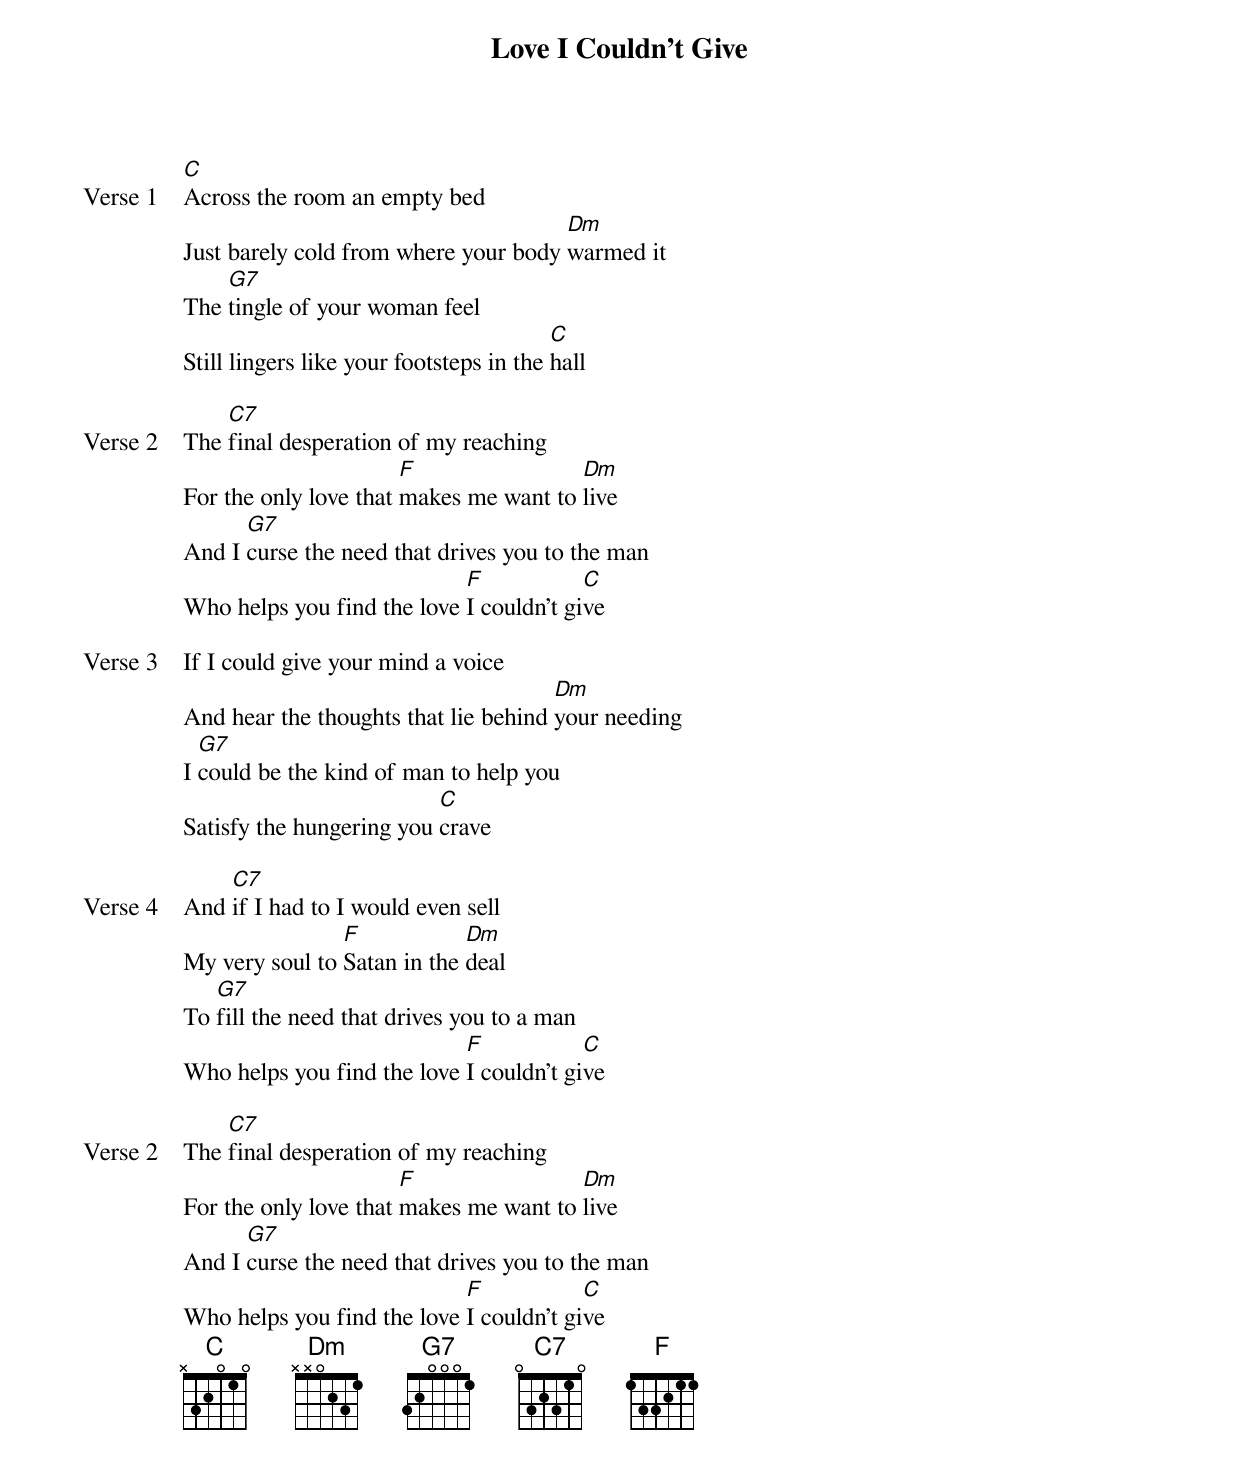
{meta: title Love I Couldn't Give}
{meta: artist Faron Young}
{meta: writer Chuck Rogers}

{start_of_verse: Verse 1}
[C]Across the room an empty bed
Just barely cold from where your body [Dm]warmed it
The [G7]tingle of your woman feel
Still lingers like your footsteps in the [C]hall
{end_of_verse}

{start_of_verse: Verse 2}
The [C7]final desperation of my reaching
For the only love that [F]makes me want to [Dm]live
And I [G7]curse the need that drives you to the man
Who helps you find the love [F]I couldn't gi[C]ve
{end_of_verse}

{start_of_verse: Verse 3}
If I could give your mind a voice
And hear the thoughts that lie behind [Dm]your needing
I [G7]could be the kind of man to help you
Satisfy the hungering you [C]crave
{end_of_verse}

{start_of_verse: Verse 4}
And [C7]if I had to I would even sell
My very soul to [F]Satan in the [Dm]deal
To [G7]fill the need that drives you to a man
Who helps you find the love [F]I couldn't gi[C]ve
{end_of_verse}

{start_of_verse: Verse 2}
The [C7]final desperation of my reaching
For the only love that [F]makes me want to [Dm]live
And I [G7]curse the need that drives you to the man
Who helps you find the love [F]I couldn't gi[C]ve
{end_of_verse}
